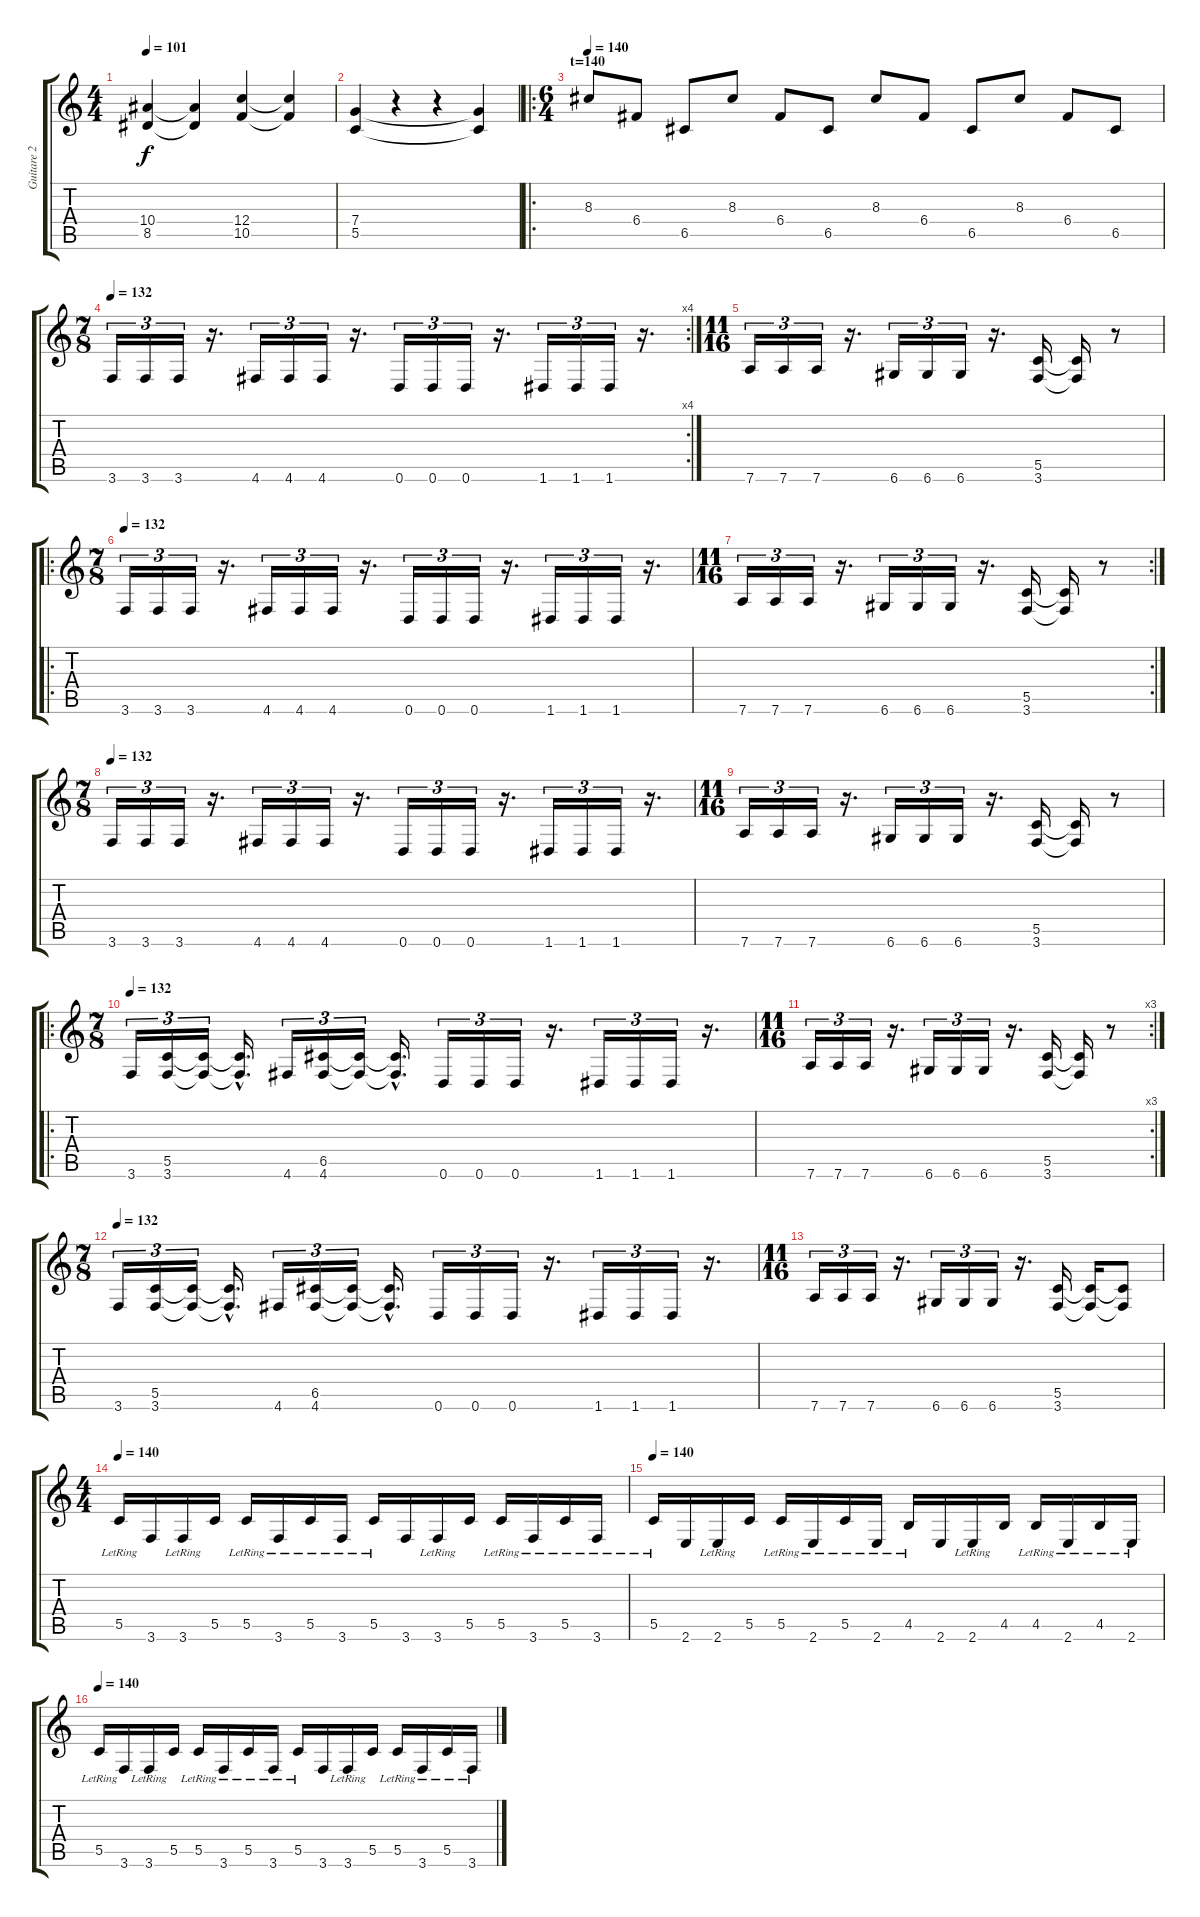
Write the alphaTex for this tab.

\track ("Guitare 2" "Guitare 2") {instrument distortionguitar}
\staff {score tabs}
\tuning (D4 A3 F3 C3 G2 D2) {hide}
\ts (4 4)
\tempo 101
\clef g2
\ks c
(10.4 8.5).4{dy f} (10.4{t} 8.5{t}).4 (12.4 10.5).4 (12.4{t} 10.5{t}).4 |
(7.4 5.5).4 r.4 r.4 (7.4{t} 5.5{t}).4 |
\ro
\ts (6 4)
\section ("" "t=140")
\tempo 140
8.3.8 6.4.8 6.5.8 8.3.8 6.4.8 6.5.8 8.3.8 6.4.8 6.5.8 8.3.8 6.4.8 6.5.8 |
\rc 4
\ts (7 8)
\tempo 132
3.6.16{tu (3 2)} 3.6.16{tu (3 2)} 3.6.16{tu (3 2)} r.16{d} 4.6.16{tu (3 2)} 4.6.16{tu (3 2)} 4.6.16{tu (3 2)} r.16{d} 0.6.16{tu (3 2)} 0.6.16{tu (3 2)} 0.6.16{tu (3 2)} r.16{d} 1.6.16{tu (3 2)} 1.6.16{tu (3 2)} 1.6.16{tu (3 2)} r.16{d} |
\ts (11 16)
7.6.16{tu (3 2)} 7.6.16{tu (3 2)} 7.6.16{tu (3 2)} r.16{d} 6.6.16{tu (3 2)} 6.6.16{tu (3 2)} 6.6.16{tu (3 2)} r.16{d} (5.5 3.6).16 (5.5{t} 3.6{t}).16 r.8 |
\ro
\ts (7 8)
\tempo 132
3.6.16{tu (3 2)} 3.6.16{tu (3 2)} 3.6.16{tu (3 2)} r.16{d} 4.6.16{tu (3 2)} 4.6.16{tu (3 2)} 4.6.16{tu (3 2)} r.16{d} 0.6.16{tu (3 2)} 0.6.16{tu (3 2)} 0.6.16{tu (3 2)} r.16{d} 1.6.16{tu (3 2)} 1.6.16{tu (3 2)} 1.6.16{tu (3 2)} r.16{d} |
\rc 2
\ts (11 16)
7.6.16{tu (3 2)} 7.6.16{tu (3 2)} 7.6.16{tu (3 2)} r.16{d} 6.6.16{tu (3 2)} 6.6.16{tu (3 2)} 6.6.16{tu (3 2)} r.16{d} (5.5 3.6).16 (5.5{t} 3.6{t}).16 r.8 |
\ts (7 8)
\tempo 132
3.6.16{tu (3 2)} 3.6.16{tu (3 2)} 3.6.16{tu (3 2)} r.16{d} 4.6.16{tu (3 2)} 4.6.16{tu (3 2)} 4.6.16{tu (3 2)} r.16{d} 0.6.16{tu (3 2)} 0.6.16{tu (3 2)} 0.6.16{tu (3 2)} r.16{d} 1.6.16{tu (3 2)} 1.6.16{tu (3 2)} 1.6.16{tu (3 2)} r.16{d} |
\ts (11 16)
7.6.16{tu (3 2)} 7.6.16{tu (3 2)} 7.6.16{tu (3 2)} r.16{d} 6.6.16{tu (3 2)} 6.6.16{tu (3 2)} 6.6.16{tu (3 2)} r.16{d} (5.5 3.6).16 (5.5{t} 3.6{t}).16 r.8 |
\ro
\ts (7 8)
\tempo 132
3.6.16{tu (3 2)} (5.5 3.6).16{tu (3 2)} (5.5{t} 3.6{t}).16{tu (3 2)} (5.5{hac t} 3.6{hac t}).16{d} 4.6.16{tu (3 2)} (6.5 4.6).16{tu (3 2)} (6.5{t} 4.6{t}).16{tu (3 2)} (6.5{hac t} 4.6{hac t}).16{d} 0.6.16{tu (3 2)} 0.6.16{tu (3 2)} 0.6.16{tu (3 2)} r.16{d} 1.6.16{tu (3 2)} 1.6.16{tu (3 2)} 1.6.16{tu (3 2)} r.16{d} |
\rc 3
\ts (11 16)
7.6.16{tu (3 2)} 7.6.16{tu (3 2)} 7.6.16{tu (3 2)} r.16{d} 6.6.16{tu (3 2)} 6.6.16{tu (3 2)} 6.6.16{tu (3 2)} r.16{d} (5.5 3.6).16 (5.5{t} 3.6{t}).16 r.8 |
\ts (7 8)
\tempo 132
3.6.16{tu (3 2)} (5.5 3.6).16{tu (3 2)} (5.5{t} 3.6{t}).16{tu (3 2)} (5.5{hac t} 3.6{hac t}).16{d} 4.6.16{tu (3 2)} (6.5 4.6).16{tu (3 2)} (6.5{t} 4.6{t}).16{tu (3 2)} (6.5{hac t} 4.6{hac t}).16{d} 0.6.16{tu (3 2)} 0.6.16{tu (3 2)} 0.6.16{tu (3 2)} r.16{d} 1.6.16{tu (3 2)} 1.6.16{tu (3 2)} 1.6.16{tu (3 2)} r.16{d} |
\ts (11 16)
7.6.16{tu (3 2)} 7.6.16{tu (3 2)} 7.6.16{tu (3 2)} r.16{d} 6.6.16{tu (3 2)} 6.6.16{tu (3 2)} 6.6.16{tu (3 2)} r.16{d} (5.5 3.6).16 (5.5{t} 3.6{t}).16 (5.5{t} 3.6{t}).8 |
\ts (4 4)
\tempo 140
5.5{lr}.16 3.6.16 3.6{lr}.16 5.5.16 5.5{lr}.16 3.6{lr}.16 5.5{lr}.16 3.6{lr}.16 5.5{lr}.16 3.6.16 3.6{lr}.16 5.5.16 5.5{lr}.16 3.6{lr}.16 5.5{lr}.16 3.6{lr}.16 |
\tempo 140
5.5{lr}.16 2.6.16 2.6{lr}.16 5.5.16 5.5{lr}.16 2.6{lr}.16 5.5{lr}.16 2.6{lr}.16 4.5{lr}.16 2.6.16 2.6{lr}.16 4.5.16 4.5{lr}.16 2.6{lr}.16 4.5{lr}.16 2.6{lr}.16 |
\tempo 140
5.5{lr}.16 3.6.16 3.6{lr}.16 5.5.16 5.5{lr}.16 3.6{lr}.16 5.5{lr}.16 3.6{lr}.16 5.5{lr}.16 3.6.16 3.6{lr}.16 5.5.16 5.5{lr}.16 3.6{lr}.16 5.5{lr}.16 3.6{lr}.16
